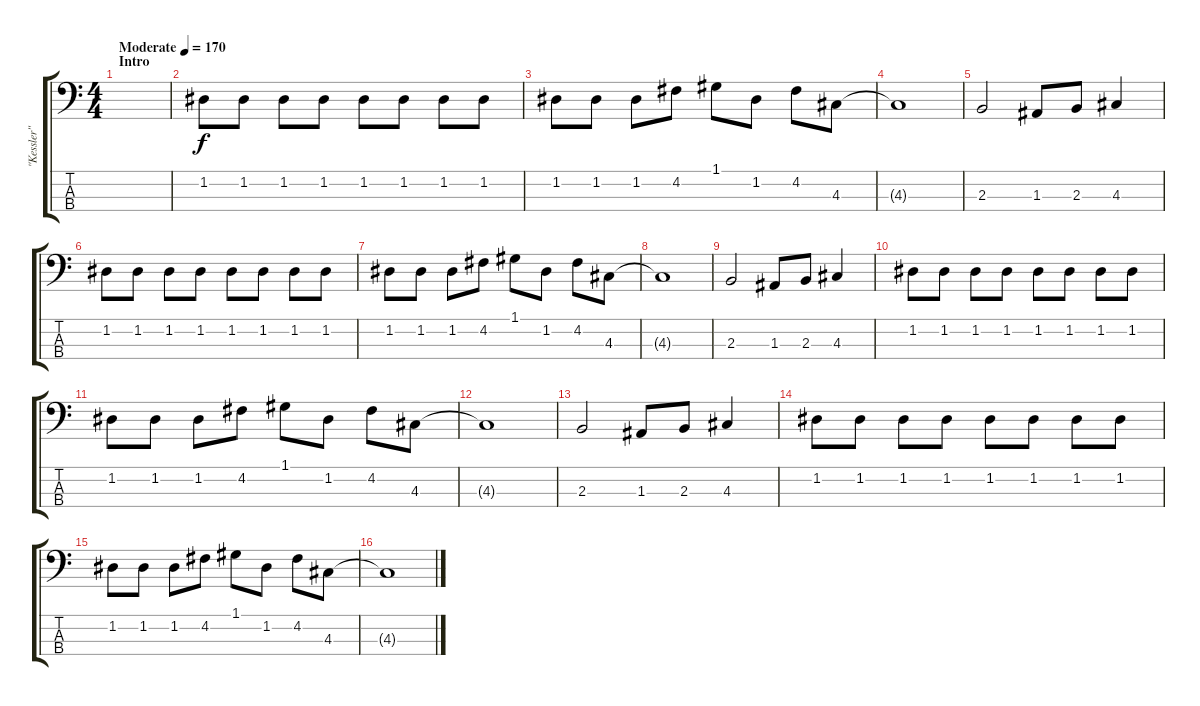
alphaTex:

\track ("\"Kessler\" Raatikainen" "\"Kessler\" ") {instrument electricbassfinger}
\staff {score tabs}
\tuning (G2 D2 A1 E1) {hide}
\ts (4 4)
\section ("" "Intro")
\tempo (170 "Moderate")
\clef f4
\ks c
|
1.2.8 1.2.8 1.2.8 1.2.8 1.2.8 1.2.8 1.2.8 1.2.8 |
1.2.8 1.2.8 1.2.8 4.2.8 1.1.8 1.2.8 4.2.8 4.3.8 |
4.3{t}.1 |
2.3.2 1.3.8 2.3.8 4.3.4 |
1.2.8 1.2.8 1.2.8 1.2.8 1.2.8 1.2.8 1.2.8 1.2.8 |
1.2.8 1.2.8 1.2.8 4.2.8 1.1.8 1.2.8 4.2.8 4.3.8 |
4.3{t}.1 |
2.3.2 1.3.8 2.3.8 4.3.4 |
1.2.8 1.2.8 1.2.8 1.2.8 1.2.8 1.2.8 1.2.8 1.2.8 |
1.2.8 1.2.8 1.2.8 4.2.8 1.1.8 1.2.8 4.2.8 4.3.8 |
4.3{t}.1 |
2.3.2 1.3.8 2.3.8 4.3.4 |
1.2.8 1.2.8 1.2.8 1.2.8 1.2.8 1.2.8 1.2.8 1.2.8 |
1.2.8 1.2.8 1.2.8 4.2.8 1.1.8 1.2.8 4.2.8 4.3.8 |
4.3{t}.1
